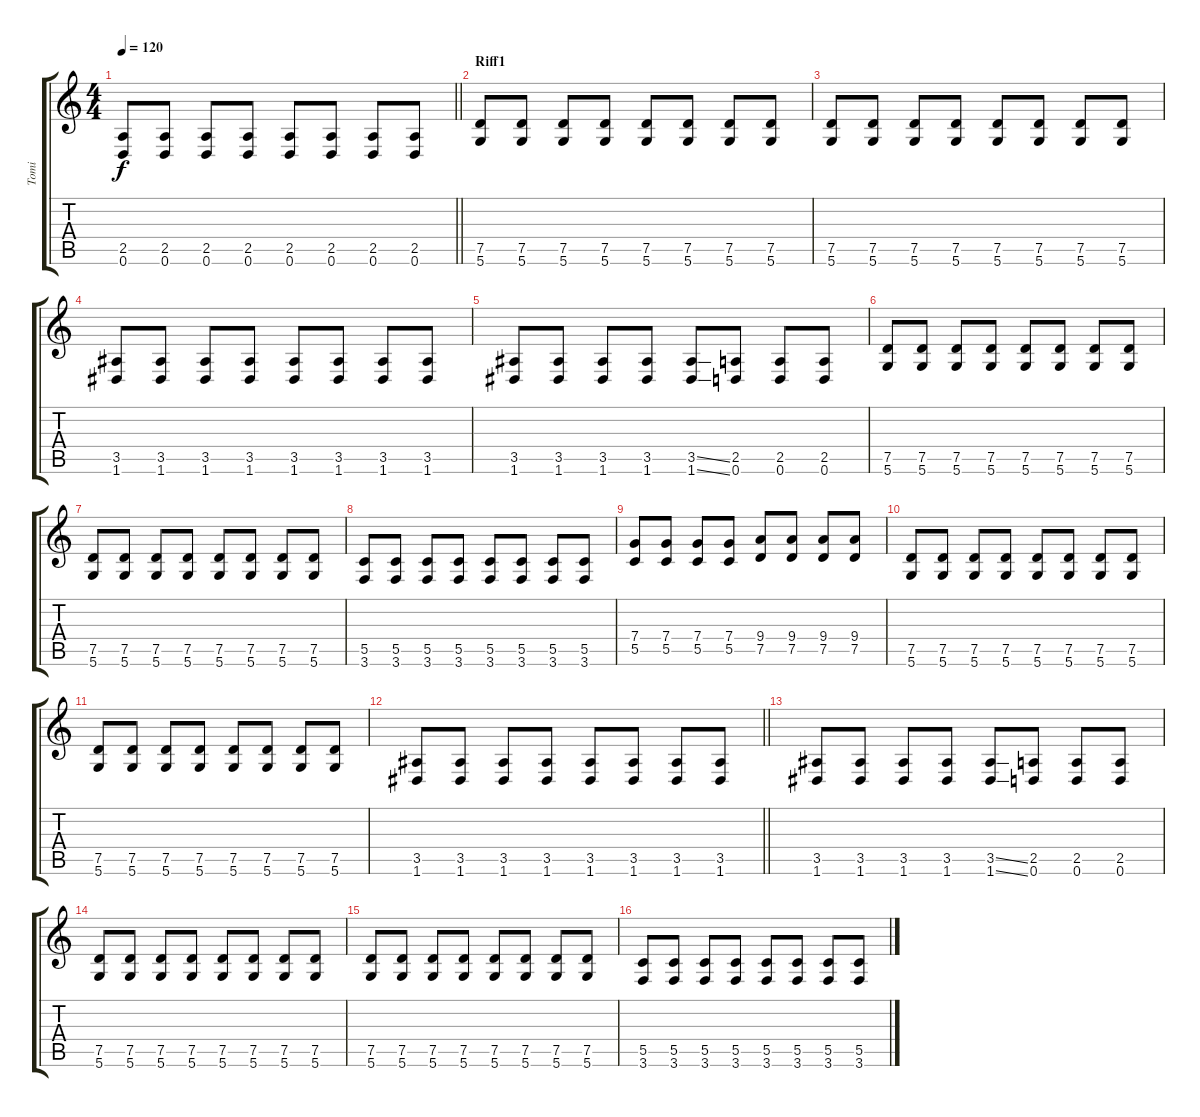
\track ("Tomi" "Tomi") {instrument distortionguitar}
\staff {score tabs}
\tuning (D4 A3 F3 C3 G2 D2) {hide}
\ts (4 4)
\tempo 120
\clef g2
\barLineRight lightlight
\ks c
(2.5 0.6).8{dy f} (2.5 0.6).8 (2.5 0.6).8 (2.5 0.6).8 (2.5 0.6).8 (2.5 0.6).8 (2.5 0.6).8 (2.5 0.6).8 |
\section ("" "Riff1")
(7.5 5.6).8 (7.5 5.6).8 (7.5 5.6).8 (7.5 5.6).8 (7.5 5.6).8 (7.5 5.6).8 (7.5 5.6).8 (7.5 5.6).8 |
(7.5 5.6).8 (7.5 5.6).8 (7.5 5.6).8 (7.5 5.6).8 (7.5 5.6).8 (7.5 5.6).8 (7.5 5.6).8 (7.5 5.6).8 |
(3.5 1.6).8 (3.5 1.6).8 (3.5 1.6).8 (3.5 1.6).8 (3.5 1.6).8 (3.5 1.6).8 (3.5 1.6).8 (3.5 1.6).8 |
(3.5 1.6).8 (3.5 1.6).8 (3.5 1.6).8 (3.5 1.6).8 (3.5{ss} 1.6{ss}).8 (2.5 0.6).8 (2.5 0.6).8 (2.5 0.6).8 |
(7.5 5.6).8 (7.5 5.6).8 (7.5 5.6).8 (7.5 5.6).8 (7.5 5.6).8 (7.5 5.6).8 (7.5 5.6).8 (7.5 5.6).8 |
(7.5 5.6).8 (7.5 5.6).8 (7.5 5.6).8 (7.5 5.6).8 (7.5 5.6).8 (7.5 5.6).8 (7.5 5.6).8 (7.5 5.6).8 |
(5.5 3.6).8 (5.5 3.6).8 (5.5 3.6).8 (5.5 3.6).8 (5.5 3.6).8 (5.5 3.6).8 (5.5 3.6).8 (5.5 3.6).8 |
(7.4 5.5).8 (7.4 5.5).8 (7.4 5.5).8 (7.4 5.5).8 (9.4 7.5).8 (9.4 7.5).8 (9.4 7.5).8 (9.4 7.5).8 |
(7.5 5.6).8 (7.5 5.6).8 (7.5 5.6).8 (7.5 5.6).8 (7.5 5.6).8 (7.5 5.6).8 (7.5 5.6).8 (7.5 5.6).8 |
(7.5 5.6).8 (7.5 5.6).8 (7.5 5.6).8 (7.5 5.6).8 (7.5 5.6).8 (7.5 5.6).8 (7.5 5.6).8 (7.5 5.6).8 |
\barLineRight lightlight
(3.5 1.6).8 (3.5 1.6).8 (3.5 1.6).8 (3.5 1.6).8 (3.5 1.6).8 (3.5 1.6).8 (3.5 1.6).8 (3.5 1.6).8 |
(3.5 1.6).8 (3.5 1.6).8 (3.5 1.6).8 (3.5 1.6).8 (3.5{ss} 1.6{ss}).8 (2.5 0.6).8 (2.5 0.6).8 (2.5 0.6).8 |
(7.5 5.6).8 (7.5 5.6).8 (7.5 5.6).8 (7.5 5.6).8 (7.5 5.6).8 (7.5 5.6).8 (7.5 5.6).8 (7.5 5.6).8 |
(7.5 5.6).8 (7.5 5.6).8 (7.5 5.6).8 (7.5 5.6).8 (7.5 5.6).8 (7.5 5.6).8 (7.5 5.6).8 (7.5 5.6).8 |
(5.5 3.6).8 (5.5 3.6).8 (5.5 3.6).8 (5.5 3.6).8 (5.5 3.6).8 (5.5 3.6).8 (5.5 3.6).8 (5.5 3.6).8
